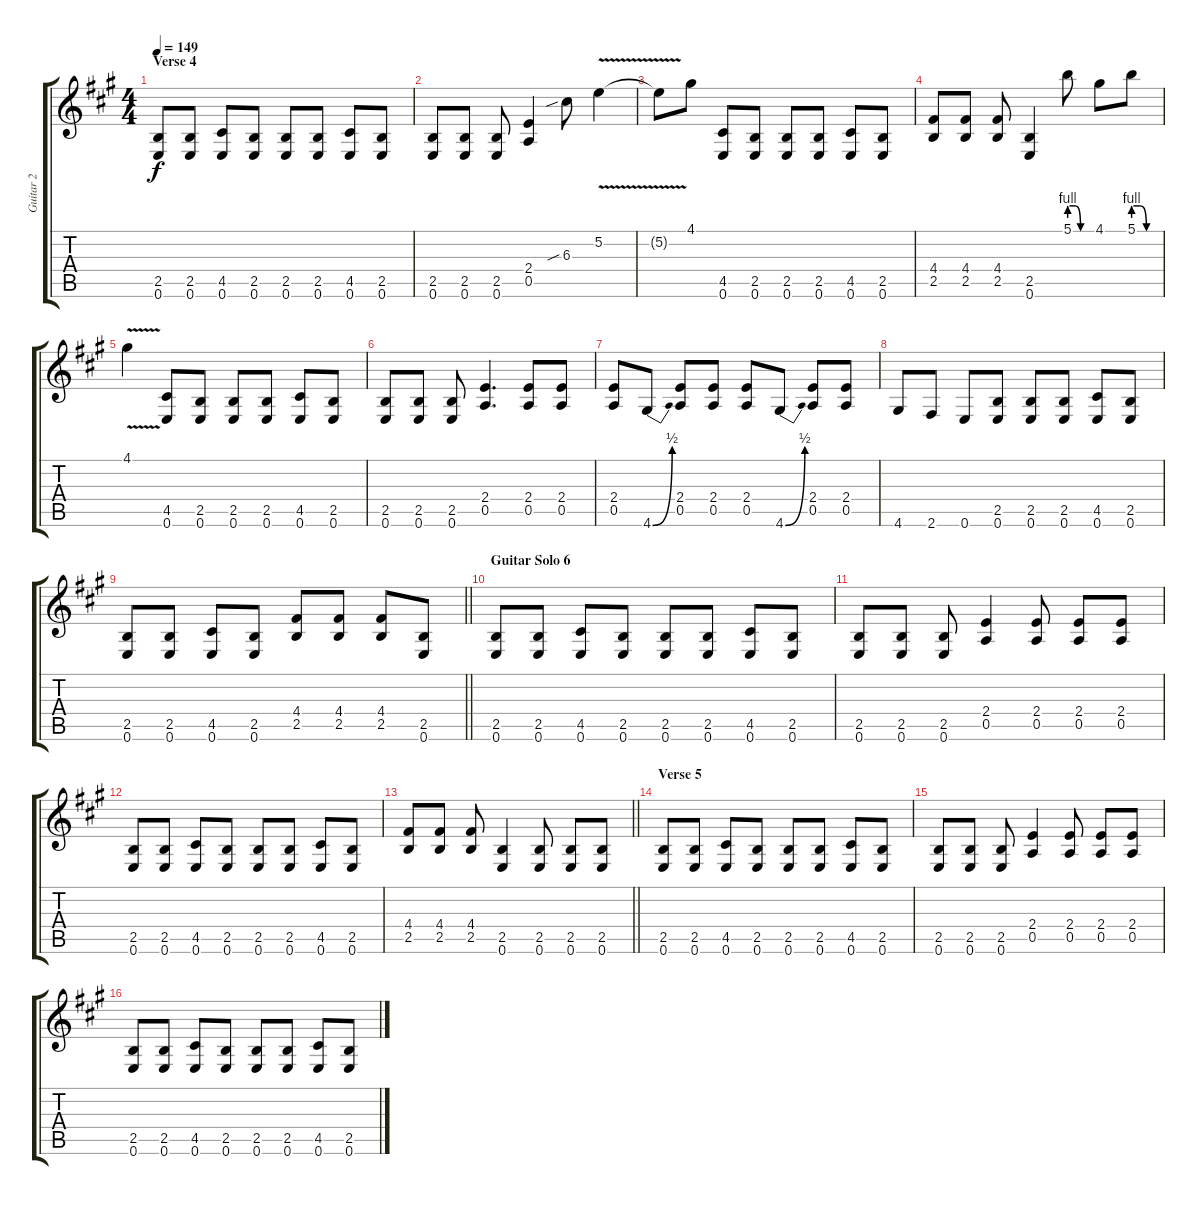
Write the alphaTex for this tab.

\track ("Guitar 2" "Guitar 2") {instrument electricguitarclean}
\staff {score tabs}
\tuning (E4 B3 G3 D3 A2 E2) {hide}
\ts (4 4)
\section ("" "Verse 4")
\tempo 149
\clef g2
\ks f#minor
(2.5 0.6).8{dy f} (2.5 0.6).8 (4.5 0.6).8 (2.5 0.6).8 (2.5 0.6).8 (2.5 0.6).8 (4.5 0.6).8 (2.5 0.6).8 |
(2.5 0.6).8 (2.5 0.6).8 (2.5 0.6).8 (2.4 0.5).4 6.3{sib}.8 5.2{v}.4 |
5.2{t}.8 4.1.8 (4.5 0.6).8 (2.5 0.6).8 (2.5 0.6).8 (2.5 0.6).8 (4.5 0.6).8 (2.5 0.6).8 |
(4.4 2.5).8 (4.4 2.5).8 (4.4 2.5).8 (2.5 0.6).4 5.1{be (custom 0 4 15 4 30 0 60 0)}.8 4.1.8 5.1{be (custom 0 4 15 4 30 0 60 0)}.8 |
4.1{v}.4 (4.5 0.6).8 (2.5 0.6).8 (2.5 0.6).8 (2.5 0.6).8 (4.5 0.6).8 (2.5 0.6).8 |
(2.5 0.6).8 (2.5 0.6).8 (2.5 0.6).8 (2.4 0.5).4{d} (2.4 0.5).8 (2.4 0.5).8 |
(2.4 0.5).8 4.6{be (bend 0 0 60 2)}.8 (2.4 0.5).8 (2.4 0.5).8 (2.4 0.5).8 4.6{be (bend 0 0 60 2)}.8 (2.4 0.5).8 (2.4 0.5).8 |
4.6.8 2.6.8 0.6.8 (2.5 0.6).8 (2.5 0.6).8 (2.5 0.6).8 (4.5 0.6).8 (2.5 0.6).8 |
\barLineRight lightlight
(2.5 0.6).8 (2.5 0.6).8 (4.5 0.6).8 (2.5 0.6).8 (4.4 2.5).8 (4.4 2.5).8 (4.4 2.5).8 (2.5 0.6).8 |
\section ("" "Guitar Solo 6")
(2.5 0.6).8 (2.5 0.6).8 (4.5 0.6).8 (2.5 0.6).8 (2.5 0.6).8 (2.5 0.6).8 (4.5 0.6).8 (2.5 0.6).8 |
(2.5 0.6).8 (2.5 0.6).8 (2.5 0.6).8 (2.4 0.5).4 (2.4 0.5).8 (2.4 0.5).8 (2.4 0.5).8 |
(2.5 0.6).8 (2.5 0.6).8 (4.5 0.6).8 (2.5 0.6).8 (2.5 0.6).8 (2.5 0.6).8 (4.5 0.6).8 (2.5 0.6).8 |
\barLineRight lightlight
(4.4 2.5).8 (4.4 2.5).8 (4.4 2.5).8 (2.5 0.6).4 (2.5 0.6).8 (2.5 0.6).8 (2.5 0.6).8 |
\section ("" "Verse 5")
(2.5 0.6).8 (2.5 0.6).8 (4.5 0.6).8 (2.5 0.6).8 (2.5 0.6).8 (2.5 0.6).8 (4.5 0.6).8 (2.5 0.6).8 |
(2.5 0.6).8 (2.5 0.6).8 (2.5 0.6).8 (2.4 0.5).4 (2.4 0.5).8 (2.4 0.5).8 (2.4 0.5).8 |
(2.5 0.6).8 (2.5 0.6).8 (4.5 0.6).8 (2.5 0.6).8 (2.5 0.6).8 (2.5 0.6).8 (4.5 0.6).8 (2.5 0.6).8
